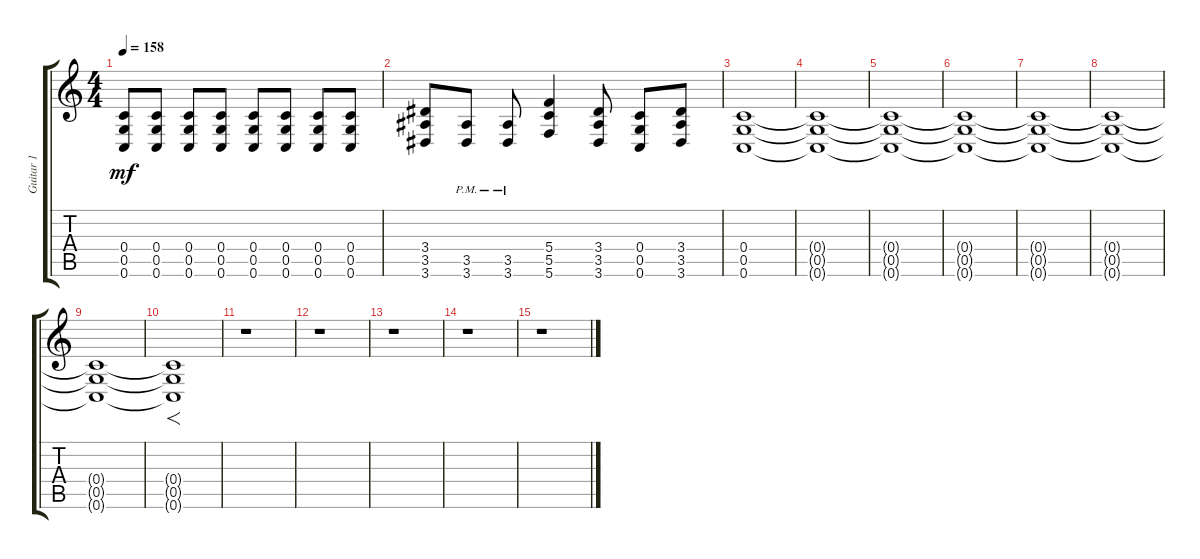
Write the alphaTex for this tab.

\track ("Guitar 1" "Guitar 1") {instrument distortionguitar}
\staff {score tabs}
\tuning (D4 A3 F3 C3 G2 C2) {hide}
\ts (4 4)
\tempo 158
\clef g2
\ks c
(0.4 0.5 0.6).8{dy mf} (0.4 0.5 0.6).8 (0.4 0.5 0.6).8 (0.4 0.5 0.6).8 (0.4 0.5 0.6).8 (0.4 0.5 0.6).8 (0.4 0.5 0.6).8 (0.4 0.5 0.6).8 |
(3.4 3.5 3.6).8 (3.5{pm} 3.6{pm}).8 (3.5{pm} 3.6{pm}).8 (5.4 5.5 5.6).4 (3.4 3.5 3.6).8 (0.4 0.5 0.6).8 (3.4 3.5 3.6).8 |
(0.4 0.5 0.6).1 |
(0.4{t} 0.5{t} 0.6{t}).1 |
(0.4{t} 0.5{t} 0.6{t}).1 |
(0.4{t} 0.5{t} 0.6{t}).1 |
(0.4{t} 0.5{t} 0.6{t}).1 |
(0.4{t} 0.5{t} 0.6{t}).1 |
(0.4{t} 0.5{t} 0.6{t}).1 |
(0.4{t} 0.5{t} 0.6{t}).1{f} |
r.1 |
r.1 |
r.1 |
r.1 |
r.1
